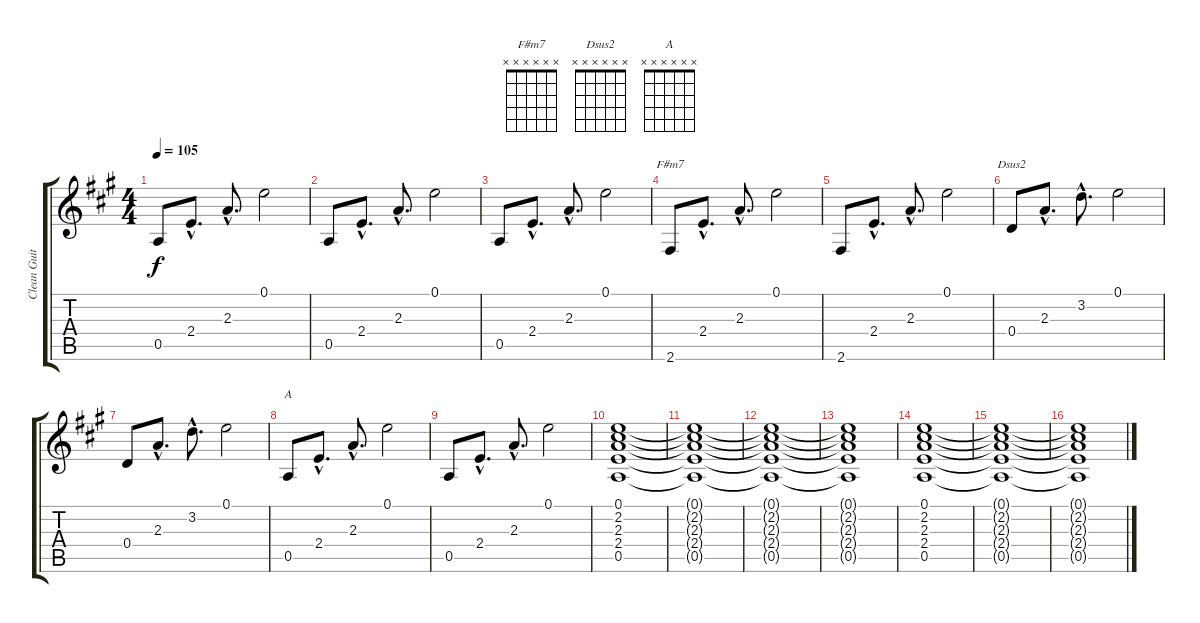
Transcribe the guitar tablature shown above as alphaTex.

\track ("Clean Guitar 2" "Clean Guit") {instrument electricguitarclean}
\staff {score tabs}
\tuning (E4 B3 G3 D3 A2 E2) {hide}
\chord ("F#m7" x x x x x x)
\chord ("Dsus2" x x x x x x)
\chord ("A" x x x x x x)
\ts (4 4)
\tempo 105
\clef g2
\ks a
0.5.8{dy f} 2.4{hac}.8{d} 2.3{hac}.8{d} 0.1.2 |
0.5.8 2.4{hac}.8{d} 2.3{hac}.8{d} 0.1.2 |
0.5.8 2.4{hac}.8{d} 2.3{hac}.8{d} 0.1.2 |
2.6.8{ch "F#m7"} 2.4{hac}.8{d} 2.3{hac}.8{d} 0.1.2 |
2.6.8 2.4{hac}.8{d} 2.3{hac}.8{d} 0.1.2 |
0.4.8{ch "Dsus2"} 2.3{hac}.8{d} 3.2{hac}.8{d} 0.1.2 |
0.4.8 2.3{hac}.8{d} 3.2{hac}.8{d} 0.1.2 |
0.5.8{ch "A"} 2.4{hac}.8{d} 2.3{hac}.8{d} 0.1.2 |
0.5.8 2.4{hac}.8{d} 2.3{hac}.8{d} 0.1.2 |
(0.1 2.2 2.3 2.4 0.5).1 |
(0.1{t} 2.2{t} 2.3{t} 2.4{t} 0.5{t}).1 |
(0.1{t} 2.2{t} 2.3{t} 2.4{t} 0.5{t}).1 |
(0.1{t} 2.2{t} 2.3{t} 2.4{t} 0.5{t}).1 |
(0.1 2.2 2.3 2.4 0.5).1 |
(0.1{t} 2.2{t} 2.3{t} 2.4{t} 0.5{t}).1 |
(0.1{t} 2.2{t} 2.3{t} 2.4{t} 0.5{t}).1
